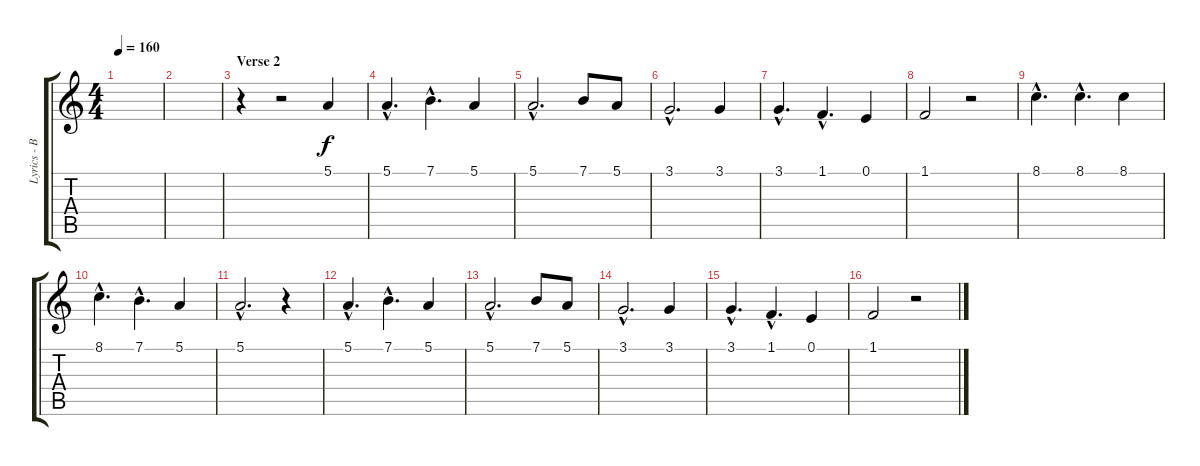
\track ("Lyrics - BG" "Lyrics - B") {instrument tremolostrings}
\staff {score tabs}
\tuning (E4 B3 G3 D3 A2 E2) {hide}
\ts (4 4)
\tempo 160
\clef g2
\ks c
|
|
\section ("" "Verse 2")
r.4 r.2 5.1.4 |
5.1{hac}.4{d} 7.1{hac}.4{d} 5.1.4 |
5.1{hac}.2{d} 7.1.8 5.1.8 |
3.1{hac}.2{d} 3.1.4 |
3.1{hac}.4{d} 1.1{hac}.4{d} 0.1.4 |
1.1.2 r.2 |
8.1{hac}.4{d} 8.1{hac}.4{d} 8.1.4 |
8.1{hac}.4{d} 7.1{hac}.4{d} 5.1.4 |
5.1{hac}.2{d} r.4 |
5.1{hac}.4{d} 7.1{hac}.4{d} 5.1.4 |
5.1{hac}.2{d} 7.1.8 5.1.8 |
3.1{hac}.2{d} 3.1.4 |
3.1{hac}.4{d} 1.1{hac}.4{d} 0.1.4 |
1.1.2 r.2
